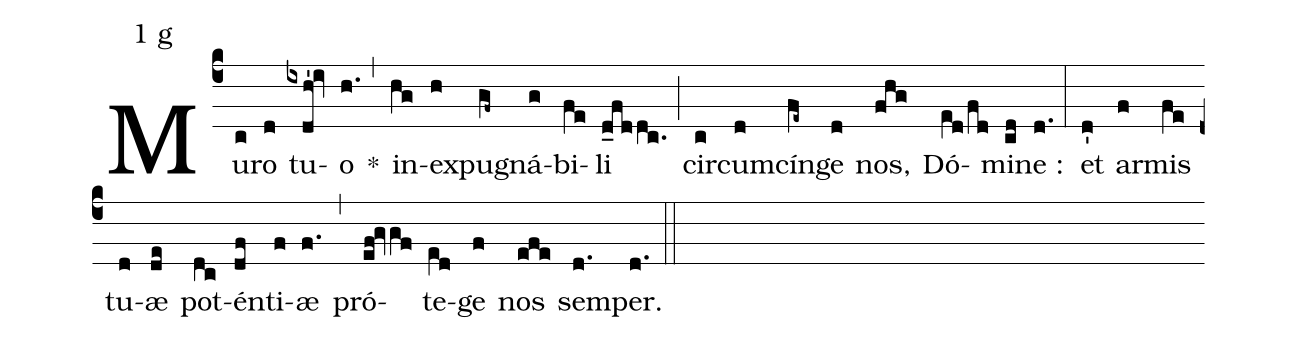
mode:1 g;
%%
(c4) Mu(c)ro(d) tu(ixdh'!iv)o(h.) *(,) in(hg)ex(h)pu(gf~)gná(g)bi(fe)li(d_fddc.) (;) cir(c)cum(d)cín(fe~)ge(d) nos,(fhg) Dó(e[ll:1]d/fd)mi(cd)ne :(d.) (:) et(d') ar(f)mis(fe) tu(d)æ(de) pot(dc)én(df)ti(f)æ(f.) (,) pró(ef!gvgf)te(e[ll:1]d)ge(f) nos(efe) sem(d.)per.(d.) (::)
